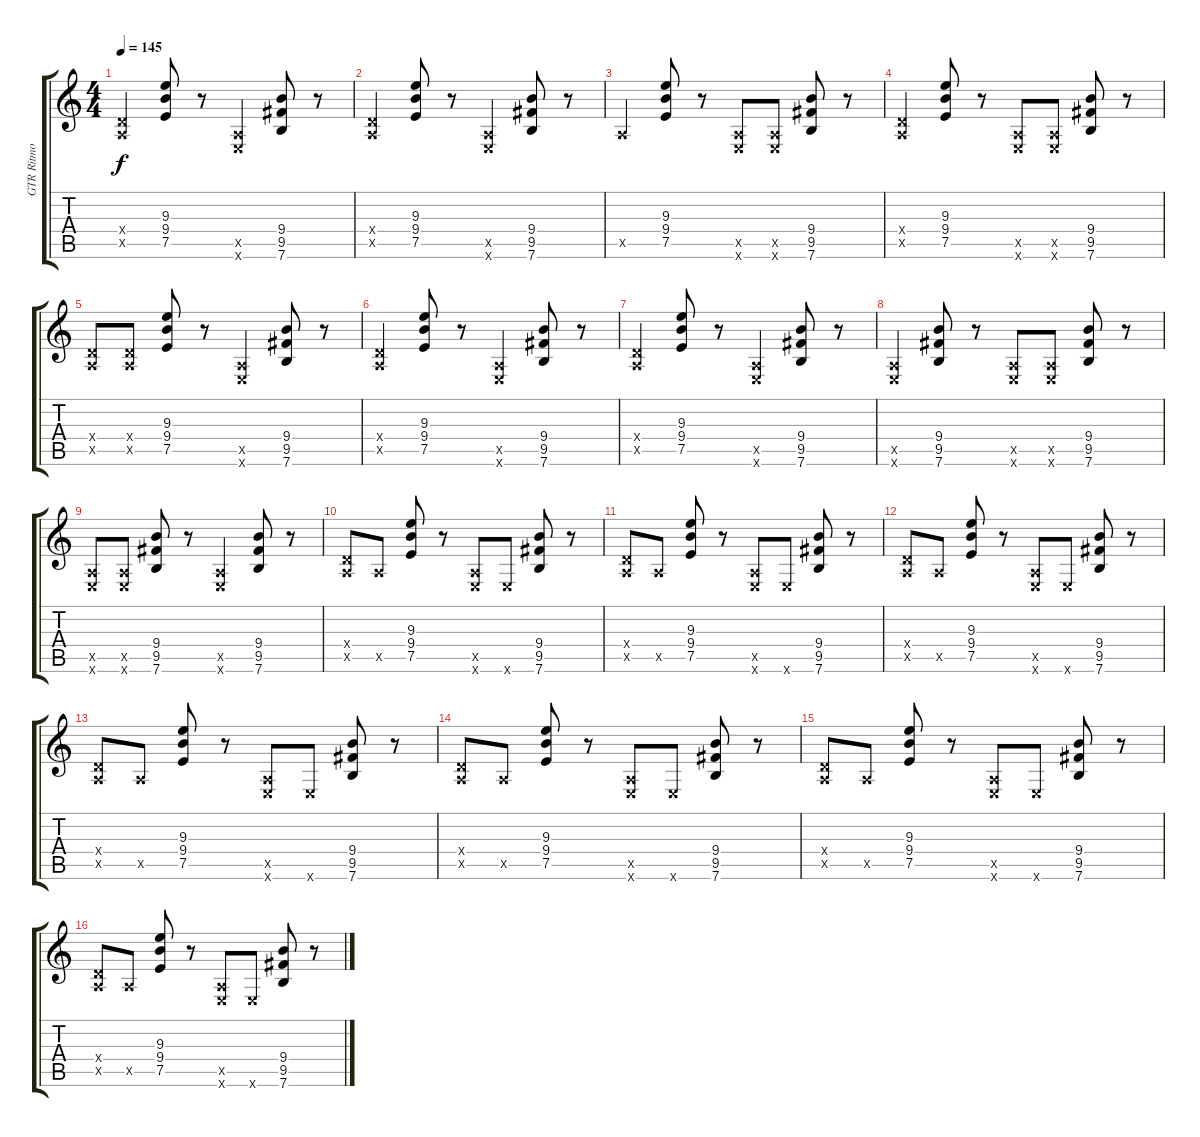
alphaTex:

\track ("GTR Ritmo" "GTR Ritmo") {instrument overdrivenguitar}
\staff {score tabs}
\tuning (E4 B3 G3 D3 A2 E2) {hide}
\ts (4 4)
\tempo 145
\clef g2
\ks c
(0.4{x} 0.5{x}).4{dy f} (9.3 9.4 7.5).8 r.8 (0.5{x} 0.6{x}).4 (9.4 9.5 7.6).8 r.8 |
(0.4{x} 0.5{x}).4 (9.3 9.4 7.5).8 r.8 (0.5{x} 0.6{x}).4 (9.4 9.5 7.6).8 r.8 |
0.5{x}.4 (9.3 9.4 7.5).8 r.8 (0.5{x} 0.6{x}).8 (0.5{x} 0.6{x}).8 (9.4 9.5 7.6).8 r.8 |
(0.4{x} 0.5{x}).4 (9.3 9.4 7.5).8 r.8 (0.5{x} 0.6{x}).8 (0.5{x} 0.6{x}).8 (9.4 9.5 7.6).8 r.8 |
(0.4{x} 0.5{x}).8 (0.4{x} 0.5{x}).8 (9.3 9.4 7.5).8 r.8 (0.5{x} 0.6{x}).4 (9.4 9.5 7.6).8 r.8 |
(0.4{x} 0.5{x}).4 (9.3 9.4 7.5).8 r.8 (0.5{x} 0.6{x}).4 (9.4 9.5 7.6).8 r.8 |
(0.4{x} 0.5{x}).4 (9.3 9.4 7.5).8 r.8 (0.5{x} 0.6{x}).4 (9.4 9.5 7.6).8 r.8 |
(0.5{x} 0.6{x}).4 (9.4 9.5 7.6).8 r.8 (0.5{x} 0.6{x}).8 (0.5{x} 0.6{x}).8 (9.4 9.5 7.6).8 r.8 |
(0.5{x} 0.6{x}).8 (0.5{x} 0.6{x}).8 (9.4 9.5 7.6).8 r.8 (0.5{x} 0.6{x}).4 (9.4 9.5 7.6).8 r.8 |
(0.4{x} 0.5{x}).8 0.5{x}.8 (9.3 9.4 7.5).8 r.8 (0.5{x} 0.6{x}).8 0.6{x}.8 (9.4 9.5 7.6).8 r.8 |
(0.4{x} 0.5{x}).8 0.5{x}.8 (9.3 9.4 7.5).8 r.8 (0.5{x} 0.6{x}).8 0.6{x}.8 (9.4 9.5 7.6).8 r.8 |
(0.4{x} 0.5{x}).8 0.5{x}.8 (9.3 9.4 7.5).8 r.8 (0.5{x} 0.6{x}).8 0.6{x}.8 (9.4 9.5 7.6).8 r.8 |
(0.4{x} 0.5{x}).8 0.5{x}.8 (9.3 9.4 7.5).8 r.8 (0.5{x} 0.6{x}).8 0.6{x}.8 (9.4 9.5 7.6).8 r.8 |
(0.4{x} 0.5{x}).8 0.5{x}.8 (9.3 9.4 7.5).8 r.8 (0.5{x} 0.6{x}).8 0.6{x}.8 (9.4 9.5 7.6).8 r.8 |
(0.4{x} 0.5{x}).8 0.5{x}.8 (9.3 9.4 7.5).8 r.8 (0.5{x} 0.6{x}).8 0.6{x}.8 (9.4 9.5 7.6).8 r.8 |
(0.4{x} 0.5{x}).8 0.5{x}.8 (9.3 9.4 7.5).8 r.8 (0.5{x} 0.6{x}).8 0.6{x}.8 (9.4 9.5 7.6).8 r.8
